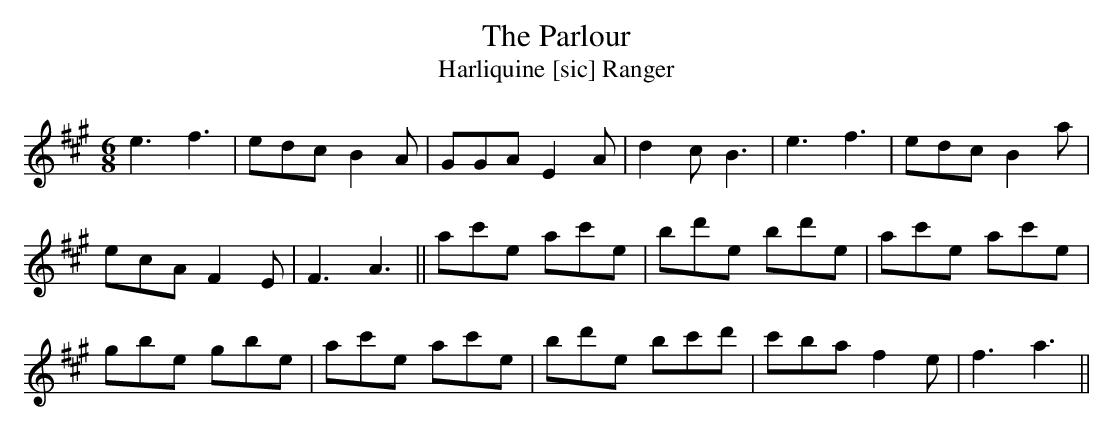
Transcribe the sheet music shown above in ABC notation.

X:1
T:Parlour, The
T:Harliquine [sic] Ranger
M:6/8
L:1/8
K:A
e3 f3|edc B2A|GGA E2A|d2c B3|e3f3|edc B2a|
ecA F2E|F3A3||ac'e ac'e|bd'e bd'e|ac'e ac'e|
gbe gbe|ac'e ac'e|bd'e bc'd'|c'ba f2e|f3 a3||
